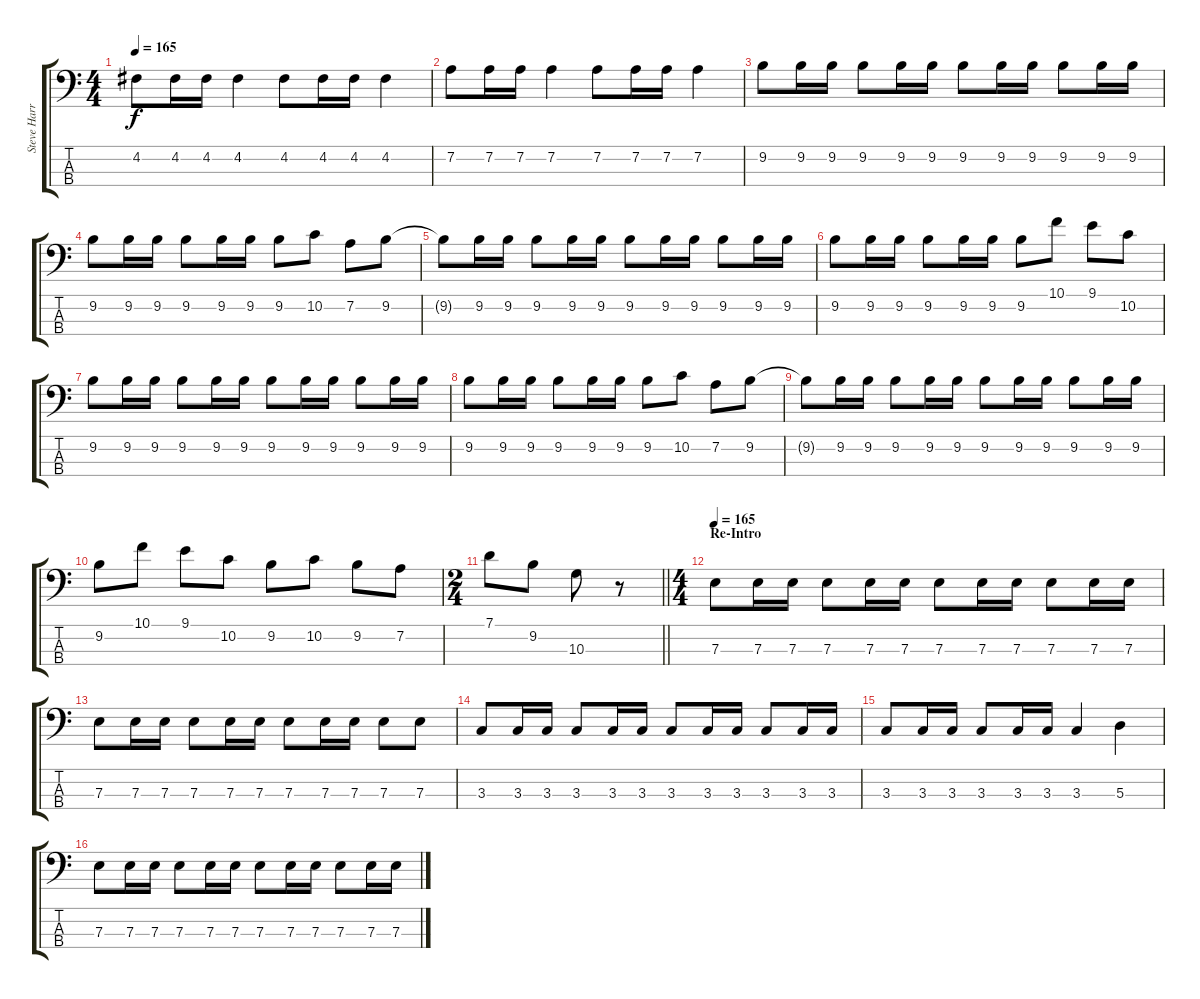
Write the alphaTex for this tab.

\track ("Steve Harris" "Steve Harr") {instrument electricbassfinger}
\staff {score tabs}
\tuning (G2 D2 A1 E1) {hide}
\ts (4 4)
\tempo 165
\clef f4
\ks c
4.2.8{dy f} 4.2.16 4.2.16 4.2.4 4.2.8 4.2.16 4.2.16 4.2.4 |
7.2.8 7.2.16 7.2.16 7.2.4 7.2.8 7.2.16 7.2.16 7.2.4 |
9.2.8 9.2.16 9.2.16 9.2.8 9.2.16 9.2.16 9.2.8 9.2.16 9.2.16 9.2.8 9.2.16 9.2.16 |
9.2.8 9.2.16 9.2.16 9.2.8 9.2.16 9.2.16 9.2.8 10.2.8 7.2.8 9.2.8 |
9.2{t}.8 9.2.16 9.2.16 9.2.8 9.2.16 9.2.16 9.2.8 9.2.16 9.2.16 9.2.8 9.2.16 9.2.16 |
9.2.8 9.2.16 9.2.16 9.2.8 9.2.16 9.2.16 9.2.8 10.1.8 9.1.8 10.2.8 |
9.2.8 9.2.16 9.2.16 9.2.8 9.2.16 9.2.16 9.2.8 9.2.16 9.2.16 9.2.8 9.2.16 9.2.16 |
9.2.8 9.2.16 9.2.16 9.2.8 9.2.16 9.2.16 9.2.8 10.2.8 7.2.8 9.2.8 |
9.2{t}.8 9.2.16 9.2.16 9.2.8 9.2.16 9.2.16 9.2.8 9.2.16 9.2.16 9.2.8 9.2.16 9.2.16 |
9.2.8 10.1.8 9.1.8 10.2.8 9.2.8 10.2.8 9.2.8 7.2.8 |
\ts (2 4)
\barLineRight lightlight
7.1.8 9.2.8 10.3.8 r.8 |
\ts (4 4)
\section ("" "Re-Intro")
\tempo 165
7.3.8 7.3.16 7.3.16 7.3.8 7.3.16 7.3.16 7.3.8 7.3.16 7.3.16 7.3.8 7.3.16 7.3.16 |
7.3.8 7.3.16 7.3.16 7.3.8 7.3.16 7.3.16 7.3.8 7.3.16 7.3.16 7.3.8 7.3.8 |
3.3.8 3.3.16 3.3.16 3.3.8 3.3.16 3.3.16 3.3.8 3.3.16 3.3.16 3.3.8 3.3.16 3.3.16 |
3.3.8 3.3.16 3.3.16 3.3.8 3.3.16 3.3.16 3.3.4 5.3.4 |
7.3.8 7.3.16 7.3.16 7.3.8 7.3.16 7.3.16 7.3.8 7.3.16 7.3.16 7.3.8 7.3.16 7.3.16
